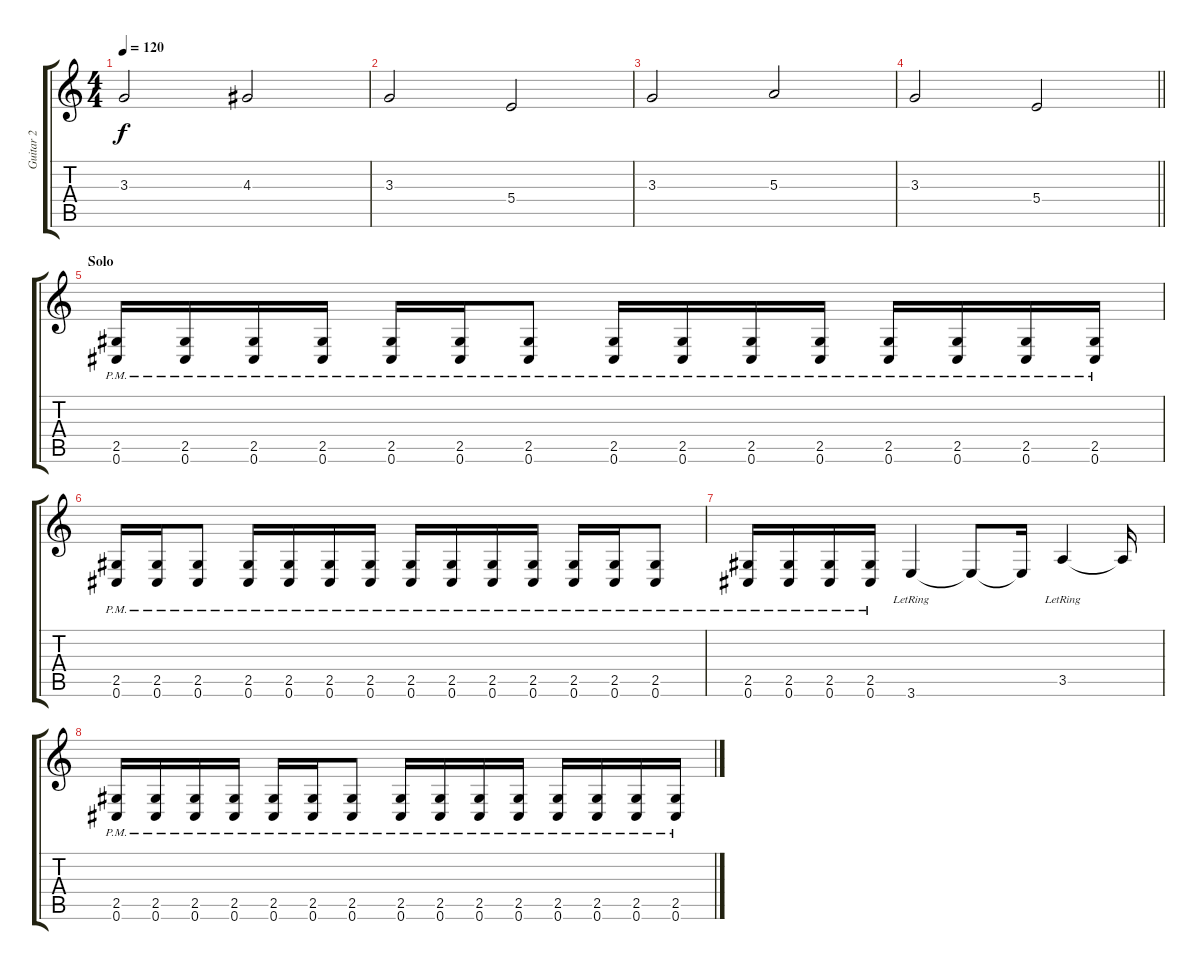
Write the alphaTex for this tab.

\track ("Guitar 2" "Guitar 2") {instrument distortionguitar}
\staff {score tabs}
\tuning (Db4 Ab3 E3 B2 Gb2 Db2) {hide}
\ts (4 4)
\tempo 120
\clef g2
\ks c
3.3.2{dy f} 4.3.2 |
3.3.2 5.4.2 |
3.3.2 5.3.2 |
\barLineRight lightlight
3.3.2 5.4.2 |
\section ("" "Solo")
(2.5{pm} 0.6{pm}).16 (2.5{pm} 0.6{pm}).16 (2.5{pm} 0.6{pm}).16 (2.5{pm} 0.6{pm}).16 (2.5{pm} 0.6{pm}).16 (2.5{pm} 0.6{pm}).16 (2.5{pm} 0.6{pm}).8 (2.5{pm} 0.6{pm}).16 (2.5{pm} 0.6{pm}).16 (2.5{pm} 0.6{pm}).16 (2.5{pm} 0.6{pm}).16 (2.5{pm} 0.6{pm}).16 (2.5{pm} 0.6{pm}).16 (2.5{pm} 0.6{pm}).16 (2.5{pm} 0.6{pm}).16 |
(2.5{pm} 0.6{pm}).16 (2.5{pm} 0.6{pm}).16 (2.5{pm} 0.6{pm}).8 (2.5{pm} 0.6{pm}).16 (2.5{pm} 0.6{pm}).16 (2.5{pm} 0.6{pm}).16 (2.5{pm} 0.6{pm}).16 (2.5{pm} 0.6{pm}).16 (2.5{pm} 0.6{pm}).16 (2.5{pm} 0.6{pm}).16 (2.5{pm} 0.6{pm}).16 (2.5{pm} 0.6{pm}).16 (2.5{pm} 0.6{pm}).16 (2.5{pm} 0.6{pm}).8 |
(2.5{pm} 0.6{pm}).16 (2.5{pm} 0.6{pm}).16 (2.5{pm} 0.6{pm}).16 (2.5{pm} 0.6{pm}).16 3.6{lr}.4 3.6{t}.8 3.6{t}.16 3.5{lr}.4 3.5{t}.16 |
(2.5{pm} 0.6{pm}).16 (2.5{pm} 0.6{pm}).16 (2.5{pm} 0.6{pm}).16 (2.5{pm} 0.6{pm}).16 (2.5{pm} 0.6{pm}).16 (2.5{pm} 0.6{pm}).16 (2.5{pm} 0.6{pm}).8 (2.5{pm} 0.6{pm}).16 (2.5{pm} 0.6{pm}).16 (2.5{pm} 0.6{pm}).16 (2.5{pm} 0.6{pm}).16 (2.5{pm} 0.6{pm}).16 (2.5{pm} 0.6{pm}).16 (2.5{pm} 0.6{pm}).16 (2.5{pm} 0.6{pm}).16
